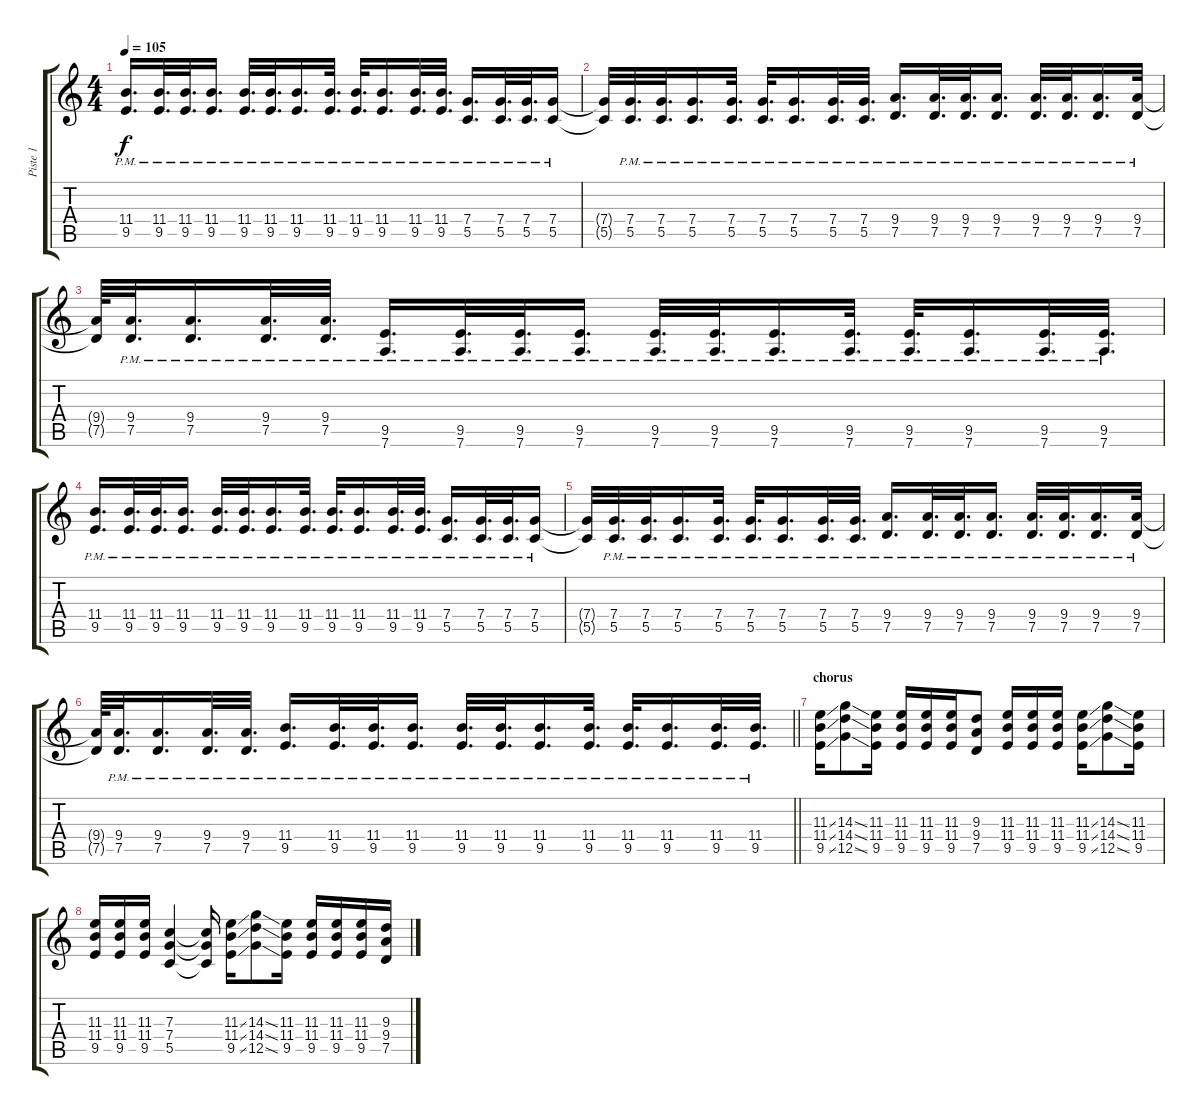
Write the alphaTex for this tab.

\track ("Piste 1" "Piste 1") {instrument distortionguitar}
\staff {score tabs}
\tuning (D4 A3 F3 C3 G2 D2) {hide}
\ts (4 4)
\tempo 105
\clef g2
\ks c
(11.4{pm} 9.5{pm}).16{d dy f} (11.4{pm} 9.5{pm}).32{d} (11.4{pm} 9.5{pm}).32{d} (11.4{pm} 9.5{pm}).16{d} (11.4{pm} 9.5{pm}).32{d} (11.4{pm} 9.5{pm}).32{d} (11.4{pm} 9.5{pm}).16{d} (11.4{pm} 9.5{pm}).32{d} (11.4{pm} 9.5{pm}).32{d} (11.4{pm} 9.5{pm}).16{d} (11.4{pm} 9.5{pm}).32{d} (11.4{pm} 9.5{pm}).32{d} (7.4{pm} 5.5{pm}).16{d} (7.4{pm} 5.5{pm}).32{d} (7.4{pm} 5.5{pm}).32{d} (7.4{pm} 5.5{pm}).16 |
(7.4{t} 5.5{t}).32 (7.4{pm} 5.5{pm}).32{d} (7.4{pm} 5.5{pm}).32{d} (7.4{pm} 5.5{pm}).16{d} (7.4{pm} 5.5{pm}).32{d} (7.4{pm} 5.5{pm}).32{d} (7.4{pm} 5.5{pm}).16{d} (7.4{pm} 5.5{pm}).32{d} (7.4{pm} 5.5{pm}).32{d} (9.4{pm} 7.5{pm}).16{d} (9.4{pm} 7.5{pm}).32{d} (9.4{pm} 7.5{pm}).32{d} (9.4{pm} 7.5{pm}).16{d} (9.4{pm} 7.5{pm}).32{d} (9.4{pm} 7.5{pm}).32{d} (9.4{pm} 7.5{pm}).16{d} (9.4{pm} 7.5{pm}).32 |
(9.4{t} 7.5{t}).64 (9.4{pm} 7.5{pm}).32{d} (9.4{pm} 7.5{pm}).16{d} (9.4{pm} 7.5{pm}).32{d} (9.4{pm} 7.5{pm}).32{d} (9.5{pm} 7.6{pm}).16{d} (9.5{pm} 7.6{pm}).32{d} (9.5{pm} 7.6{pm}).32{d} (9.5{pm} 7.6{pm}).16{d} (9.5{pm} 7.6{pm}).32{d} (9.5{pm} 7.6{pm}).32{d} (9.5{pm} 7.6{pm}).16{d} (9.5{pm} 7.6{pm}).32{d} (9.5{pm} 7.6{pm}).32{d} (9.5{pm} 7.6{pm}).16{d} (9.5{pm} 7.6{pm}).32{d} (9.5{pm} 7.6{pm}).32{d} |
(11.4{pm} 9.5{pm}).16{d} (11.4{pm} 9.5{pm}).32{d} (11.4{pm} 9.5{pm}).32{d} (11.4{pm} 9.5{pm}).16{d} (11.4{pm} 9.5{pm}).32{d} (11.4{pm} 9.5{pm}).32{d} (11.4{pm} 9.5{pm}).16{d} (11.4{pm} 9.5{pm}).32{d} (11.4{pm} 9.5{pm}).32{d} (11.4{pm} 9.5{pm}).16{d} (11.4{pm} 9.5{pm}).32{d} (11.4{pm} 9.5{pm}).32{d} (7.4{pm} 5.5{pm}).16{d} (7.4{pm} 5.5{pm}).32{d} (7.4{pm} 5.5{pm}).32{d} (7.4{pm} 5.5{pm}).16 |
(7.4{t} 5.5{t}).32 (7.4{pm} 5.5{pm}).32{d} (7.4{pm} 5.5{pm}).32{d} (7.4{pm} 5.5{pm}).16{d} (7.4{pm} 5.5{pm}).32{d} (7.4{pm} 5.5{pm}).32{d} (7.4{pm} 5.5{pm}).16{d} (7.4{pm} 5.5{pm}).32{d} (7.4{pm} 5.5{pm}).32{d} (9.4{pm} 7.5{pm}).16{d} (9.4{pm} 7.5{pm}).32{d} (9.4{pm} 7.5{pm}).32{d} (9.4{pm} 7.5{pm}).16{d} (9.4{pm} 7.5{pm}).32{d} (9.4{pm} 7.5{pm}).32{d} (9.4{pm} 7.5{pm}).16{d} (9.4{pm} 7.5{pm}).32 |
\barLineRight lightlight
(9.4{t} 7.5{t}).64 (9.4{pm} 7.5{pm}).32{d} (9.4{pm} 7.5{pm}).16{d} (9.4{pm} 7.5{pm}).32{d} (9.4{pm} 7.5{pm}).32{d} (11.4{pm} 9.5{pm}).16{d} (11.4{pm} 9.5{pm}).32{d} (11.4{pm} 9.5{pm}).32{d} (11.4{pm} 9.5{pm}).16{d} (11.4{pm} 9.5{pm}).32{d} (11.4{pm} 9.5{pm}).32{d} (11.4{pm} 9.5{pm}).16{d} (11.4{pm} 9.5{pm}).32{d} (11.4{pm} 9.5{pm}).32{d} (11.4{pm} 9.5{pm}).16{d} (11.4{pm} 9.5{pm}).32{d} (11.4{pm} 9.5{pm}).32{d} |
\section ("" "chorus")
(11.3{ss} 11.4{ss} 9.5{ss}).16 (14.3{ss} 14.4{ss} 12.5{ss}).8 (11.3 11.4 9.5).16 (11.3 11.4 9.5).16 (11.3 11.4 9.5).16 (11.3 11.4 9.5).16 (9.3 9.4 7.5).8 (11.3 11.4 9.5).16 (11.3 11.4 9.5).16 (11.3 11.4 9.5).16 (11.3{ss} 11.4{ss} 9.5{ss}).16 (14.3{ss} 14.4{ss} 12.5{ss}).8 (11.3 11.4 9.5).16 |
(11.3 11.4 9.5).16 (11.3 11.4 9.5).16 (11.3 11.4 9.5).16 (7.3 7.4 5.5).4 (7.3{t} 7.4{t} 5.5{t}).16 (11.3{ss} 11.4{ss} 9.5{ss}).16 (14.3{ss} 14.4{ss} 12.5{ss}).8 (11.3 11.4 9.5).16 (11.3 11.4 9.5).16 (11.3 11.4 9.5).16 (11.3 11.4 9.5).16 (9.3 9.4 7.5).16
